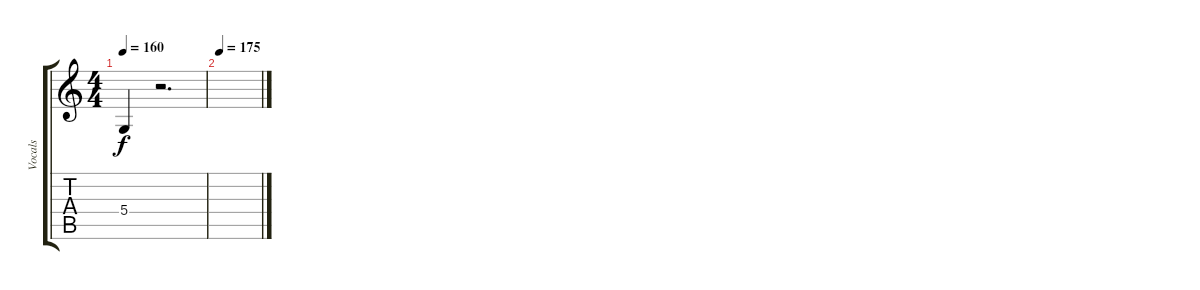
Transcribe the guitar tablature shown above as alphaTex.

\track ("Vocals" "Vocals") {instrument lead1square}
\staff {score tabs}
\tuning (E4 B3 G3 D3 A2 E2) {hide}
\ts (4 4)
\tempo 160
\clef g2
\ks c
5.4{t}.4{dy f} r.2{d} |
\tempo 175
